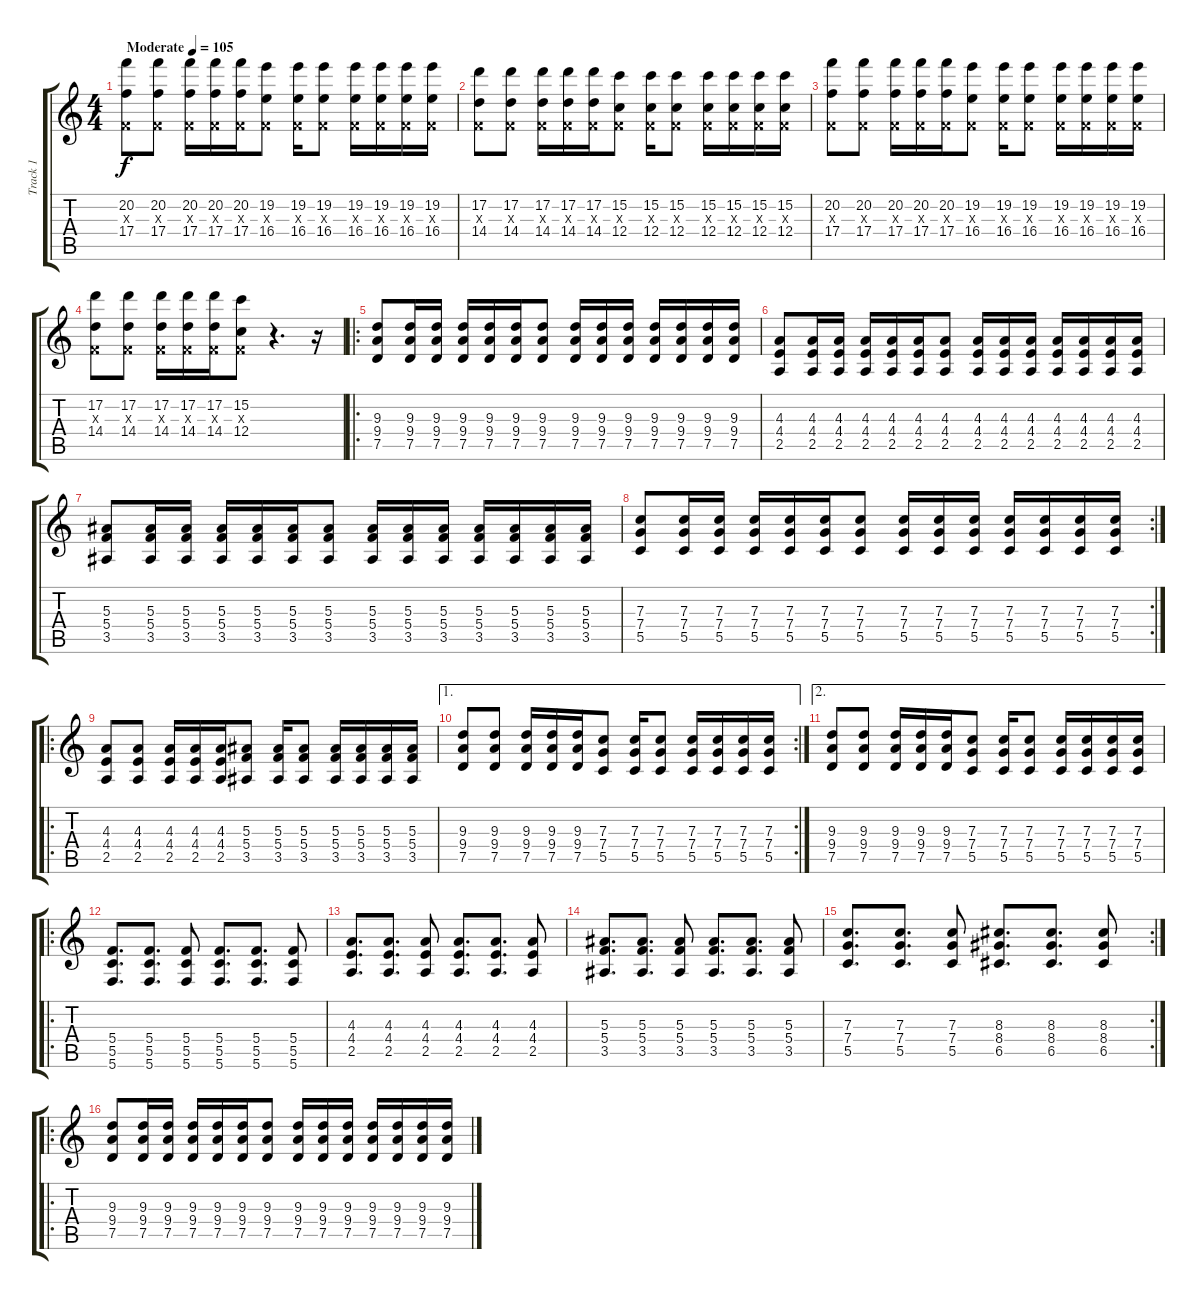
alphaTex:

\track ("Track 1" "Track 1") {instrument overdrivenguitar}
\staff {score tabs}
\tuning (D4 A3 F3 C3 G2 C2) {hide}
\ts (4 4)
\tempo (105 "Moderate")
\clef g2
\ks c
(20.2 0.3{x} 17.4).8{dy f volume 8 instrument overdrivenguitar} (20.2 0.3{x} 17.4).8 (20.2 0.3{x} 17.4).16 (20.2 0.3{x} 17.4).16 (20.2 0.3{x} 17.4).16 (19.2 0.3{x} 16.4).8 (19.2 0.3{x} 16.4).16 (19.2 0.3{x} 16.4).8 (19.2 0.3{x} 16.4).16 (19.2 0.3{x} 16.4).16 (19.2 0.3{x} 16.4).16 (19.2 0.3{x} 16.4).16 |
(17.2 0.3{x} 14.4).8 (17.2 0.3{x} 14.4).8 (17.2 0.3{x} 14.4).16 (17.2 0.3{x} 14.4).16 (17.2 0.3{x} 14.4).16 (15.2 0.3{x} 12.4).8 (15.2 0.3{x} 12.4).16 (15.2 0.3{x} 12.4).8 (15.2 0.3{x} 12.4).16 (15.2 0.3{x} 12.4).16 (15.2 0.3{x} 12.4).16 (15.2 0.3{x} 12.4).16 |
(20.2 0.3{x} 17.4).8{volume 8} (20.2 0.3{x} 17.4).8 (20.2 0.3{x} 17.4).16 (20.2 0.3{x} 17.4).16 (20.2 0.3{x} 17.4).16 (19.2 0.3{x} 16.4).8 (19.2 0.3{x} 16.4).16 (19.2 0.3{x} 16.4).8 (19.2 0.3{x} 16.4).16 (19.2 0.3{x} 16.4).16 (19.2 0.3{x} 16.4).16 (19.2 0.3{x} 16.4).16 |
(17.2 0.3{x} 14.4).8 (17.2 0.3{x} 14.4).8 (17.2 0.3{x} 14.4).16 (17.2 0.3{x} 14.4).16 (17.2 0.3{x} 14.4).16 (15.2 0.3{x} 12.4).8 r.4{d} r.16 |
\ro
(9.3 9.4 7.5).8{volume 14} (9.3 9.4 7.5).16 (9.3 9.4 7.5).16 (9.3 9.4 7.5).16 (9.3 9.4 7.5).16 (9.3 9.4 7.5).16 (9.3 9.4 7.5).8 (9.3 9.4 7.5).16 (9.3 9.4 7.5).16 (9.3 9.4 7.5).16 (9.3 9.4 7.5).16 (9.3 9.4 7.5).16 (9.3 9.4 7.5).16 (9.3 9.4 7.5).16 |
(4.3 4.4 2.5).8 (4.3 4.4 2.5).16 (4.3 4.4 2.5).16 (4.3 4.4 2.5).16 (4.3 4.4 2.5).16 (4.3 4.4 2.5).16 (4.3 4.4 2.5).8 (4.3 4.4 2.5).16 (4.3 4.4 2.5).16 (4.3 4.4 2.5).16 (4.3 4.4 2.5).16 (4.3 4.4 2.5).16 (4.3 4.4 2.5).16 (4.3 4.4 2.5).16 |
(5.3 5.4 3.5).8 (5.3 5.4 3.5).16 (5.3 5.4 3.5).16 (5.3 5.4 3.5).16 (5.3 5.4 3.5).16 (5.3 5.4 3.5).16 (5.3 5.4 3.5).8 (5.3 5.4 3.5).16 (5.3 5.4 3.5).16 (5.3 5.4 3.5).16 (5.3 5.4 3.5).16 (5.3 5.4 3.5).16 (5.3 5.4 3.5).16 (5.3 5.4 3.5).16 |
\rc 2
(7.3 7.4 5.5).8 (7.3 7.4 5.5).16 (7.3 7.4 5.5).16 (7.3 7.4 5.5).16 (7.3 7.4 5.5).16 (7.3 7.4 5.5).16 (7.3 7.4 5.5).8 (7.3 7.4 5.5).16 (7.3 7.4 5.5).16 (7.3 7.4 5.5).16 (7.3 7.4 5.5).16 (7.3 7.4 5.5).16 (7.3 7.4 5.5).16 (7.3 7.4 5.5).16 |
\ro
(4.3 4.4 2.5).8 (4.3 4.4 2.5).8 (4.3 4.4 2.5).16 (4.3 4.4 2.5).16 (4.3 4.4 2.5).16 (5.3 5.4 3.5).8 (5.3 5.4 3.5).16 (5.3 5.4 3.5).8 (5.3 5.4 3.5).16 (5.3 5.4 3.5).16 (5.3 5.4 3.5).16 (5.3 5.4 3.5).16 |
\ae 1
\rc 2
(9.3 9.4 7.5).8 (9.3 9.4 7.5).8 (9.3 9.4 7.5).16 (9.3 9.4 7.5).16 (9.3 9.4 7.5).16 (7.3 7.4 5.5).8 (7.3 7.4 5.5).16 (7.3 7.4 5.5).8 (7.3 7.4 5.5).16 (7.3 7.4 5.5).16 (7.3 7.4 5.5).16 (7.3 7.4 5.5).16 |
\ae 2
(9.3 9.4 7.5).8 (9.3 9.4 7.5).8 (9.3 9.4 7.5).16 (9.3 9.4 7.5).16 (9.3 9.4 7.5).16 (7.3 7.4 5.5).8 (7.3 7.4 5.5).16 (7.3 7.4 5.5).8 (7.3 7.4 5.5).16 (7.3 7.4 5.5).16 (7.3 7.4 5.5).16 (7.3 7.4 5.5).16 |
\ro
(5.4 5.5 5.6).8{d} (5.4 5.5 5.6).8{d} (5.4 5.5 5.6).8 (5.4 5.5 5.6).8{d} (5.4 5.5 5.6).8{d} (5.4 5.5 5.6).8 |
(4.3 4.4 2.5).8{d} (4.3 4.4 2.5).8{d} (4.3 4.4 2.5).8 (4.3 4.4 2.5).8{d} (4.3 4.4 2.5).8{d} (4.3 4.4 2.5).8 |
(5.3 5.4 3.5).8{d} (5.3 5.4 3.5).8{d} (5.3 5.4 3.5).8 (5.3 5.4 3.5).8{d} (5.3 5.4 3.5).8{d} (5.3 5.4 3.5).8 |
\rc 2
(7.3 7.4 5.5).8{d} (7.3 7.4 5.5).8{d} (7.3 7.4 5.5).8 (8.3 8.4 6.5).8{d} (8.3 8.4 6.5).8{d} (8.3 8.4 6.5).8 |
\ro
(9.3 9.4 7.5).8 (9.3 9.4 7.5).16 (9.3 9.4 7.5).16 (9.3 9.4 7.5).16 (9.3 9.4 7.5).16 (9.3 9.4 7.5).16 (9.3 9.4 7.5).8 (9.3 9.4 7.5).16 (9.3 9.4 7.5).16 (9.3 9.4 7.5).16 (9.3 9.4 7.5).16 (9.3 9.4 7.5).16 (9.3 9.4 7.5).16 (9.3 9.4 7.5).16
